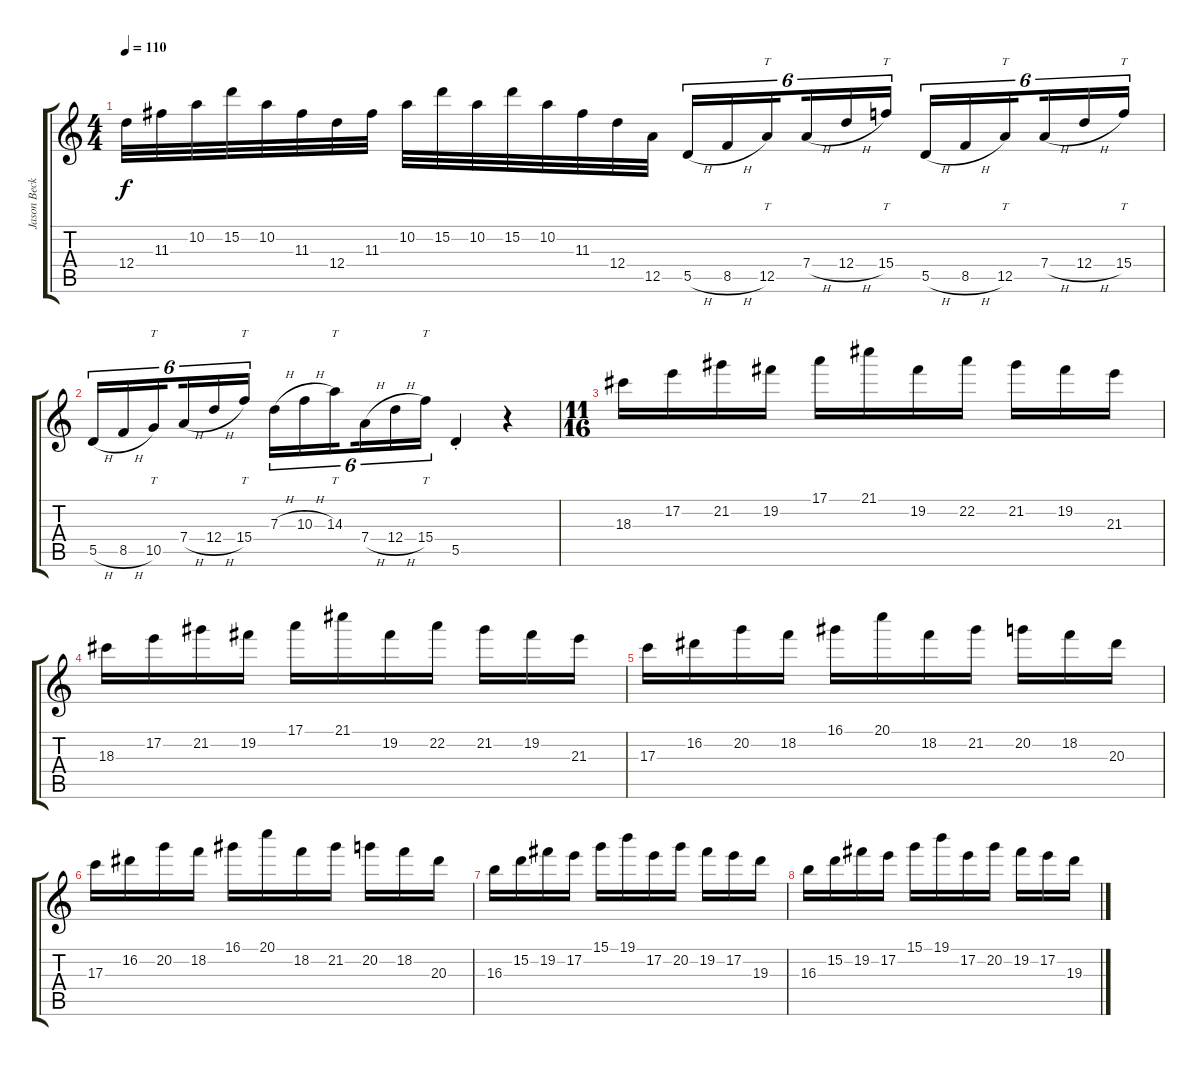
\track ("Jason Becker" "Jason Beck") {instrument overdrivenguitar}
\staff {score tabs}
\tuning (E4 B3 G3 D3 A2 E2) {hide}
\ts (4 4)
\tempo 110
\clef g2
\ks c
12.4.32{dy f} 11.3.32 10.2.32 15.2.32 10.2.32 11.3.32 12.4.32 11.3.32 10.2.32 15.2.32 10.2.32 15.2.32 10.2.32 11.3.32 12.4.32 12.5.32 5.5{h}.16{tu (6 4)} 8.5{h}.16{tu (6 4)} 12.5.16{tt tu (6 4) beam splitsecondary} 7.4{h}.16{tu (6 4)} 12.4{h}.16{tu (6 4)} 15.4.16{tt tu (6 4)} 5.5{h}.16{tu (6 4)} 8.5{h}.16{tu (6 4)} 12.5.16{tt tu (6 4) beam splitsecondary} 7.4{h}.16{tu (6 4)} 12.4{h}.16{tu (6 4)} 15.4.16{tt tu (6 4)} |
5.5{h}.16{tu (6 4)} 8.5{h}.16{tu (6 4)} 10.5.16{tt tu (6 4) beam splitsecondary} 7.4{h}.16{tu (6 4)} 12.4{h}.16{tu (6 4)} 15.4.16{tt tu (6 4)} 7.3{h}.16{tu (6 4)} 10.3{h}.16{tu (6 4)} 14.3.16{tt tu (6 4) beam splitsecondary} 7.4{h}.16{tu (6 4)} 12.4{h}.16{tu (6 4)} 15.4.16{tt tu (6 4)} 5.5{st}.4 r.4 |
\ts (11 16)
18.3.16 17.2.16 21.2.16 19.2.16 17.1.16 21.1.16 19.2.16 22.2.16 21.2.16 19.2.16 21.3.16 |
18.3.16 17.2.16 21.2.16 19.2.16 17.1.16 21.1.16 19.2.16 22.2.16 21.2.16 19.2.16 21.3.16 |
17.3.16 16.2.16 20.2.16 18.2.16 16.1.16 20.1.16 18.2.16 21.2.16 20.2.16 18.2.16 20.3.16 |
17.3.16 16.2.16 20.2.16 18.2.16 16.1.16 20.1.16 18.2.16 21.2.16 20.2.16 18.2.16 20.3.16 |
16.3.16 15.2.16 19.2.16 17.2.16 15.1.16 19.1.16 17.2.16 20.2.16 19.2.16 17.2.16 19.3.16 |
16.3.16 15.2.16 19.2.16 17.2.16 15.1.16 19.1.16 17.2.16 20.2.16 19.2.16 17.2.16 19.3.16
